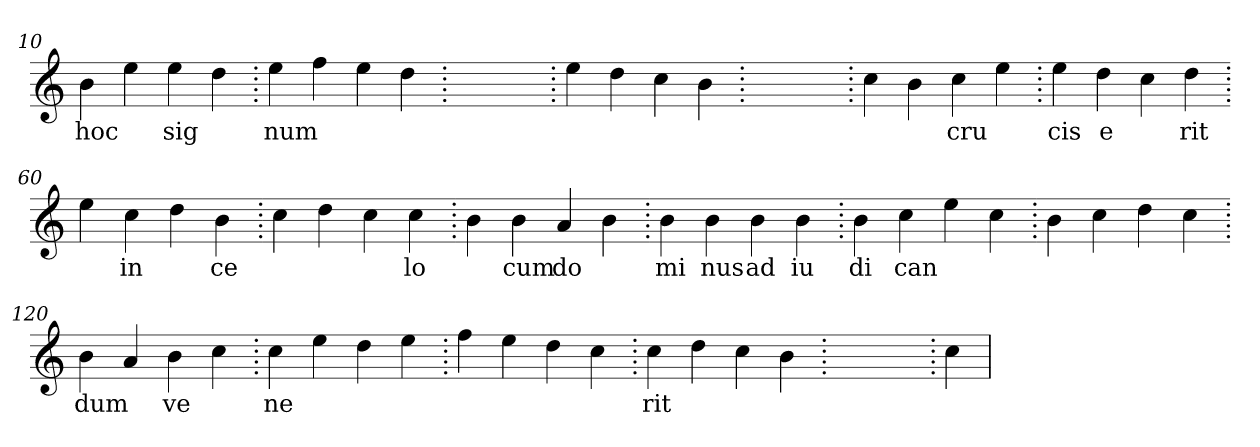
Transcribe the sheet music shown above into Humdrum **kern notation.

**kern	**text
*part1	*part1
*staff1	*staff1
*clefG2	*
=10.	=10.
4b	hoc
4ee	.
4ee	sig
4dd	.
=20.	=20.
4ee	num
4ff	.
4ee	.
4dd	.
=30.	=30.
1ryy	.
=30.	=30.
4ee	.
4dd	.
4cc	.
4b	.
=40.	=40.
1ryy	.
=40.	=40.
4cc	.
4b	.
4cc	cru
4ee	.
=50.	=50.
4ee	cis
4dd	e
4cc	.
4dd	rit
=60.	=60.
4ee	.
4cc	in
4dd	.
4b	ce
=70.	=70.
4cc	.
4dd	.
4cc	.
4cc	lo
=80.	=80.
4b	.
4b	cum
4a	do
4b	.
=90.	=90.
4b	mi
4b	nus
4b	ad
4b	iu
=100.	=100.
4b	di
4cc	can
4ee	.
4cc	.
=110.	=110.
4b	.
4cc	.
4dd	.
4cc	.
=120.	=120.
4b	dum
4a	.
4b	ve
4cc	.
=130.	=130.
4cc	ne
4ee	.
4dd	.
4ee	.
=140.	=140.
4ff	.
4ee	.
4dd	.
4cc	.
=150.	=150.
4cc	rit
4dd	.
4cc	.
4b	.
=160.	=160.
1ryy	.
=160.	=160.
4cc	.
=	=
*-	*-
